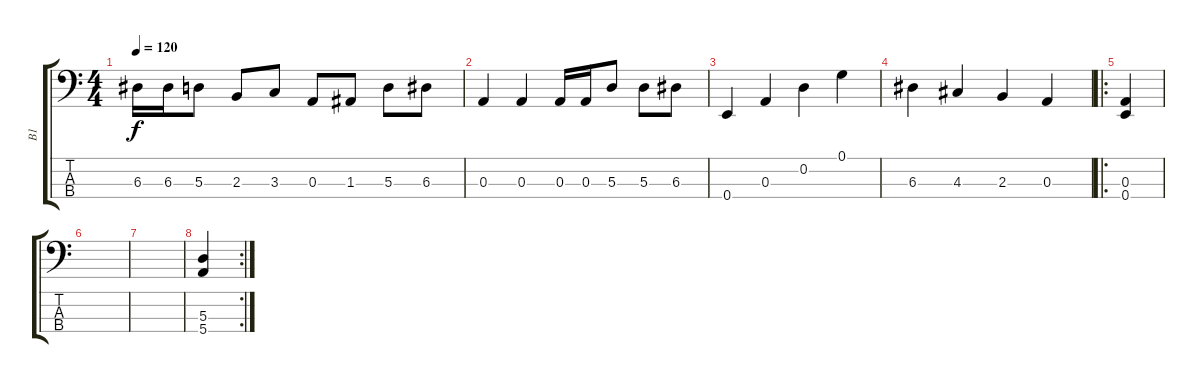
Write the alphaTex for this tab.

\track ("B1" "B1") {instrument electricbasspick}
\staff {score tabs}
\tuning (G2 D2 A1 E1) {hide}
\ts (4 4)
\tempo 120
\clef f4
\ks c
6.3.16{dy f} 6.3.16 5.3.8 2.3.8 3.3.8 0.3.8 1.3.8 5.3.8 6.3.8 |
0.3.4 0.3.4 0.3.16 0.3.16 5.3.8 5.3.8 6.3.8 |
0.4.4 0.3.4 0.2.4 0.1.4 |
6.3.4 4.3.4 2.3.4 0.3.4 |
\ro
(0.3 0.4).4 |
|
|
\rc 2
(5.3 5.4).4
